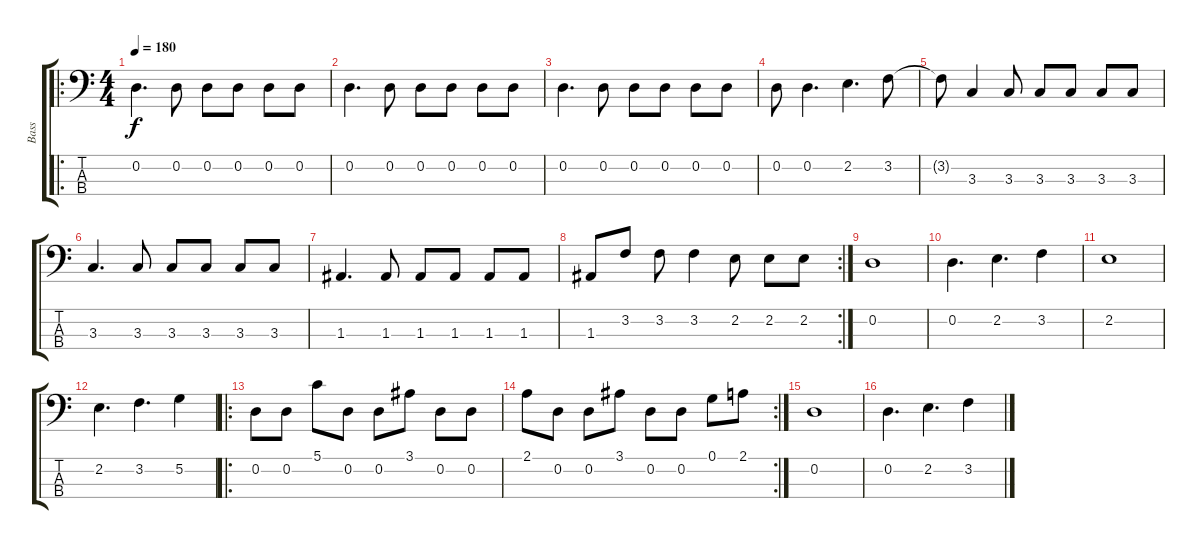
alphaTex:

\track ("Bass" "Bass") {instrument electricbasspick}
\staff {score tabs}
\tuning (G2 D2 A1 E1) {hide}
\ro
\ts (4 4)
\tempo 180
\clef f4
\ks c
0.2.4{d dy f} 0.2.8 0.2.8 0.2.8 0.2.8 0.2.8 |
0.2.4{d} 0.2.8 0.2.8 0.2.8 0.2.8 0.2.8 |
0.2.4{d} 0.2.8 0.2.8 0.2.8 0.2.8 0.2.8 |
0.2.8 0.2.4{d} 2.2.4{d} 3.2.8 |
3.2{t}.8 3.3.4 3.3.8 3.3.8 3.3.8 3.3.8 3.3.8 |
3.3.4{d} 3.3.8 3.3.8 3.3.8 3.3.8 3.3.8 |
1.3.4{d} 1.3.8 1.3.8 1.3.8 1.3.8 1.3.8 |
\rc 2
1.3.8 3.2.8 3.2.8 3.2.4 2.2.8 2.2.8 2.2.8 |
0.2.1 |
0.2.4{d} 2.2.4{d} 3.2.4 |
2.2.1 |
2.2.4{d} 3.2.4{d} 5.2.4 |
\ro
0.2.8 0.2.8 5.1.8 0.2.8 0.2.8 3.1.8 0.2.8 0.2.8 |
\rc 2
2.1.8 0.2.8 0.2.8 3.1.8 0.2.8 0.2.8 0.1.8 2.1.8 |
0.2.1 |
0.2.4{d} 2.2.4{d} 3.2.4
